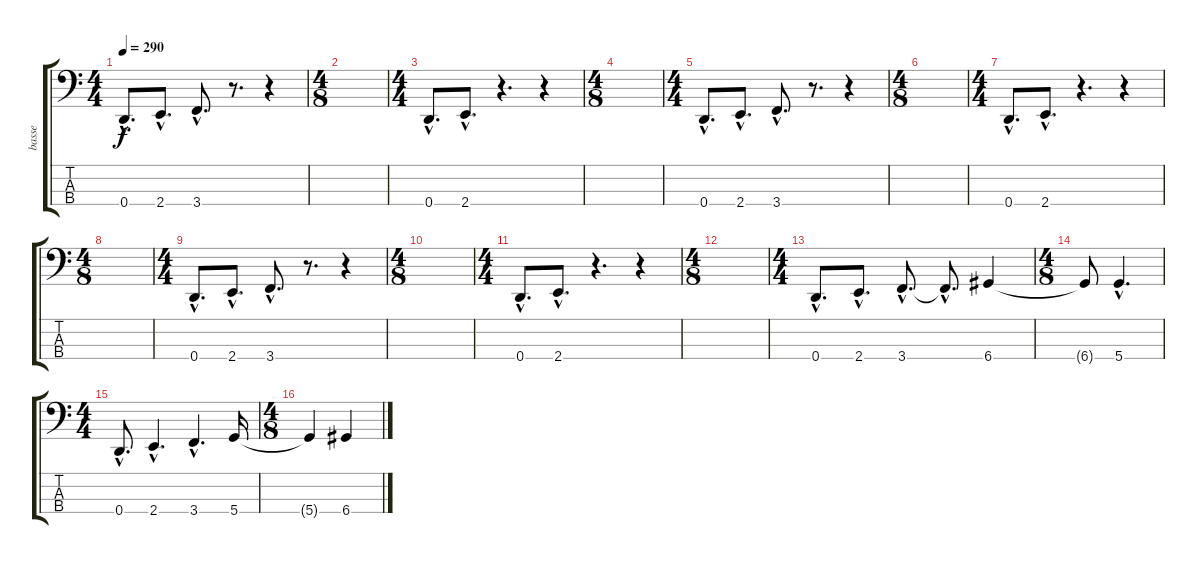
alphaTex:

\track ("basse" "basse") {instrument electricbassfinger}
\staff {score tabs}
\tuning (G2 D2 A1 D1) {hide}
\ts (4 4)
\tempo 290
\clef f4
\ks c
0.4{hac}.8{d dy f} 2.4{hac}.8{d} 3.4{hac}.8{d} r.8{d} r.4 |
\ts (4 8)
|
\ts (4 4)
0.4{hac}.8{d} 2.4{hac}.8{d} r.4{d} r.4 |
\ts (4 8)
|
\ts (4 4)
0.4{hac}.8{d} 2.4{hac}.8{d} 3.4{hac}.8{d} r.8{d} r.4 |
\ts (4 8)
|
\ts (4 4)
0.4{hac}.8{d} 2.4{hac}.8{d} r.4{d} r.4 |
\ts (4 8)
|
\ts (4 4)
0.4{hac}.8{d} 2.4{hac}.8{d} 3.4{hac}.8{d} r.8{d} r.4 |
\ts (4 8)
|
\ts (4 4)
0.4{hac}.8{d} 2.4{hac}.8{d} r.4{d} r.4 |
\ts (4 8)
|
\ts (4 4)
0.4{hac}.8{d} 2.4{hac}.8{d} 3.4{hac}.8{d} 3.4{hac t}.8{d} 6.4.4 |
\ts (4 8)
6.4{t}.8 5.4{hac}.4{d} |
\ts (4 4)
0.4{hac}.8{d} 2.4{hac}.4{d} 3.4{hac}.4{d} 5.4.16 |
\ts (4 8)
5.4{t}.4 6.4.4
